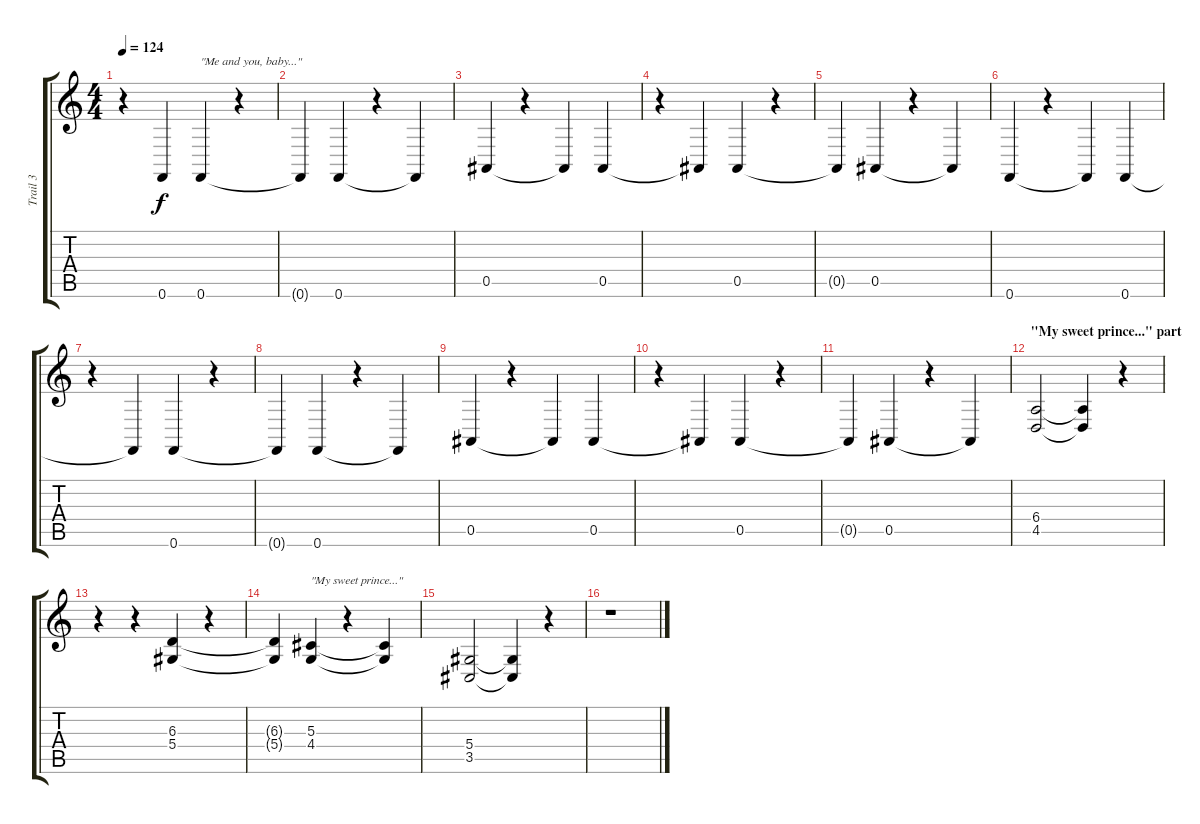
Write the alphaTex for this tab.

\track ("Trail 3" "Trail 3") {instrument electricgrandpiano}
\staff {score tabs}
\tuning (F4 C4 Ab3 Eb3 Bb2 F2) {hide}
\ts (4 4)
\tempo 124
\clef g2
\ks c
r.4{dy f} 0.6{t}.4 0.6.4{txt "\"Me and you, baby...\""} r.4 |
0.6{t}.4 0.6.4 r.4 0.6{t}.4 |
0.5.4 r.4 0.5{t}.4 0.5.4 |
r.4 0.5{t}.4 0.5.4 r.4 |
0.5{t}.4 0.5.4 r.4 0.5{t}.4 |
0.6.4 r.4 0.6{t}.4 0.6.4 |
r.4 0.6{t}.4 0.6.4 r.4 |
0.6{t}.4 0.6.4 r.4 0.6{t}.4 |
0.5.4 r.4 0.5{t}.4 0.5.4 |
r.4 0.5{t}.4 0.5.4 r.4 |
0.5{t}.4 0.5.4 r.4 0.5{t}.4 |
\section ("" "\"My sweet prince...\" part")
(6.4 4.5).2 (6.4{t} 4.5{t}).4 r.4 |
r.4 r.4 (6.3 5.4).4 r.4 |
(6.3{t} 5.4{t}).4 (5.3 4.4).4{txt "\"My sweet prince...\""} r.4 (5.3{t} 4.4{t}).4 |
(5.4 3.5).2 (5.4{t} 3.5{t}).4 r.4 |
r.1
